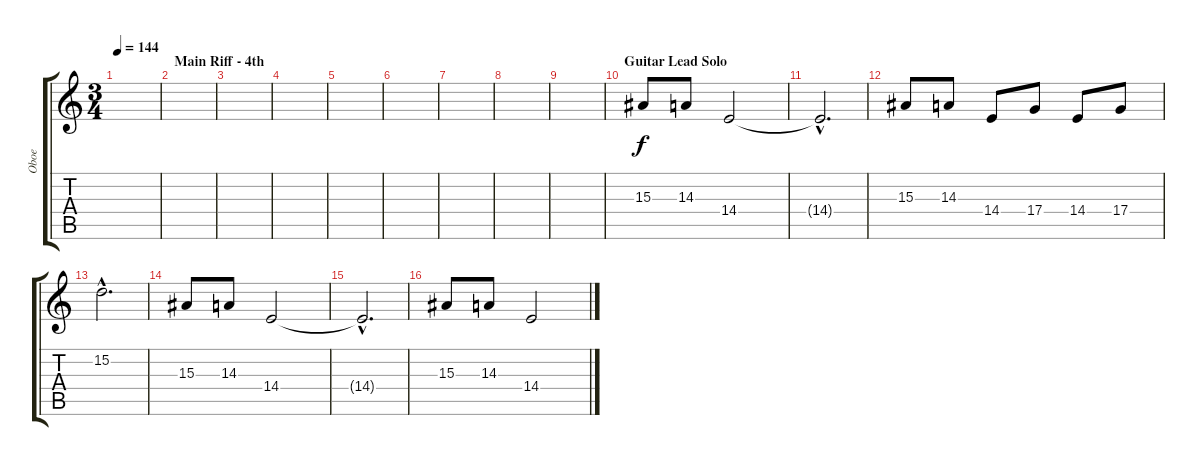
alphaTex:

\track ("Oboe" "Oboe") {instrument oboe}
\staff {score tabs}
\tuning (E4 B3 G3 D3 A2 E2) {hide}
\ts (3 4)
\tempo 144
\clef g2
\ks c
|
\section ("" "Main Riff - 4th")
|
|
|
|
|
|
|
|
\section ("" "Guitar Lead Solo")
15.3.8 14.3.8 14.4.2 |
14.4{hac t}.2{d} |
15.3.8 14.3.8 14.4.8 17.4.8 14.4.8 17.4.8 |
15.2{hac}.2{d} |
15.3.8 14.3.8 14.4.2 |
14.4{hac t}.2{d} |
15.3.8 14.3.8 14.4.2
